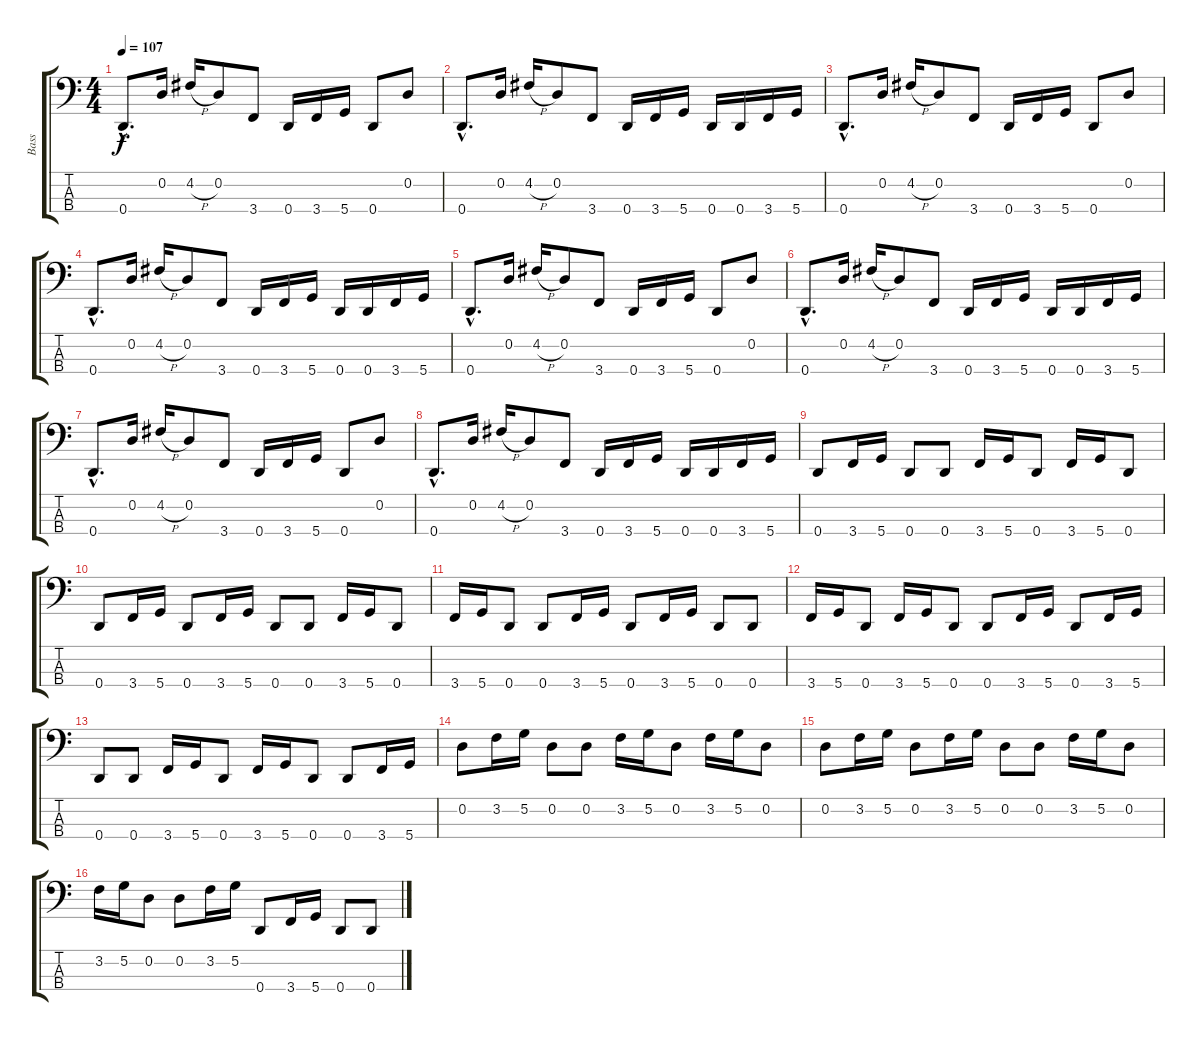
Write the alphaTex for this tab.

\track ("Bass" "Bass") {instrument electricbasspick}
\staff {score tabs}
\tuning (G2 D2 A1 D1) {hide}
\ts (4 4)
\tempo 107
\clef f4
\ks c
0.4{hac}.8{d dy f} 0.2.16 4.2{h}.16 0.2.8 3.4.8 0.4.16 3.4.16 5.4.16 0.4.8 0.2.8 |
0.4{hac}.8{d} 0.2.16 4.2{h}.16 0.2.8 3.4.8 0.4.16 3.4.16 5.4.16 0.4.16 0.4.16 3.4.16 5.4.16 |
0.4{hac}.8{d} 0.2.16 4.2{h}.16 0.2.8 3.4.8 0.4.16 3.4.16 5.4.16 0.4.8 0.2.8 |
0.4{hac}.8{d} 0.2.16 4.2{h}.16 0.2.8 3.4.8 0.4.16 3.4.16 5.4.16 0.4.16 0.4.16 3.4.16 5.4.16 |
0.4{hac}.8{d} 0.2.16 4.2{h}.16 0.2.8 3.4.8 0.4.16 3.4.16 5.4.16 0.4.8 0.2.8 |
0.4{hac}.8{d} 0.2.16 4.2{h}.16 0.2.8 3.4.8 0.4.16 3.4.16 5.4.16 0.4.16 0.4.16 3.4.16 5.4.16 |
0.4{hac}.8{d} 0.2.16 4.2{h}.16 0.2.8 3.4.8 0.4.16 3.4.16 5.4.16 0.4.8 0.2.8 |
0.4{hac}.8{d} 0.2.16 4.2{h}.16 0.2.8 3.4.8 0.4.16 3.4.16 5.4.16 0.4.16 0.4.16 3.4.16 5.4.16 |
0.4.8 3.4.16 5.4.16 0.4.8 0.4.8 3.4.16 5.4.16 0.4.8 3.4.16 5.4.16 0.4.8 |
0.4.8 3.4.16 5.4.16 0.4.8 3.4.16 5.4.16 0.4.8 0.4.8 3.4.16 5.4.16 0.4.8 |
3.4.16 5.4.16 0.4.8 0.4.8 3.4.16 5.4.16 0.4.8 3.4.16 5.4.16 0.4.8 0.4.8 |
3.4.16 5.4.16 0.4.8 3.4.16 5.4.16 0.4.8 0.4.8 3.4.16 5.4.16 0.4.8 3.4.16 5.4.16 |
0.4.8 0.4.8 3.4.16 5.4.16 0.4.8 3.4.16 5.4.16 0.4.8 0.4.8 3.4.16 5.4.16 |
0.2.8 3.2.16 5.2.16 0.2.8 0.2.8 3.2.16 5.2.16 0.2.8 3.2.16 5.2.16 0.2.8 |
0.2.8 3.2.16 5.2.16 0.2.8 3.2.16 5.2.16 0.2.8 0.2.8 3.2.16 5.2.16 0.2.8 |
3.2.16 5.2.16 0.2.8 0.2.8 3.2.16 5.2.16 0.4.8 3.4.16 5.4.16 0.4.8 0.4.8
